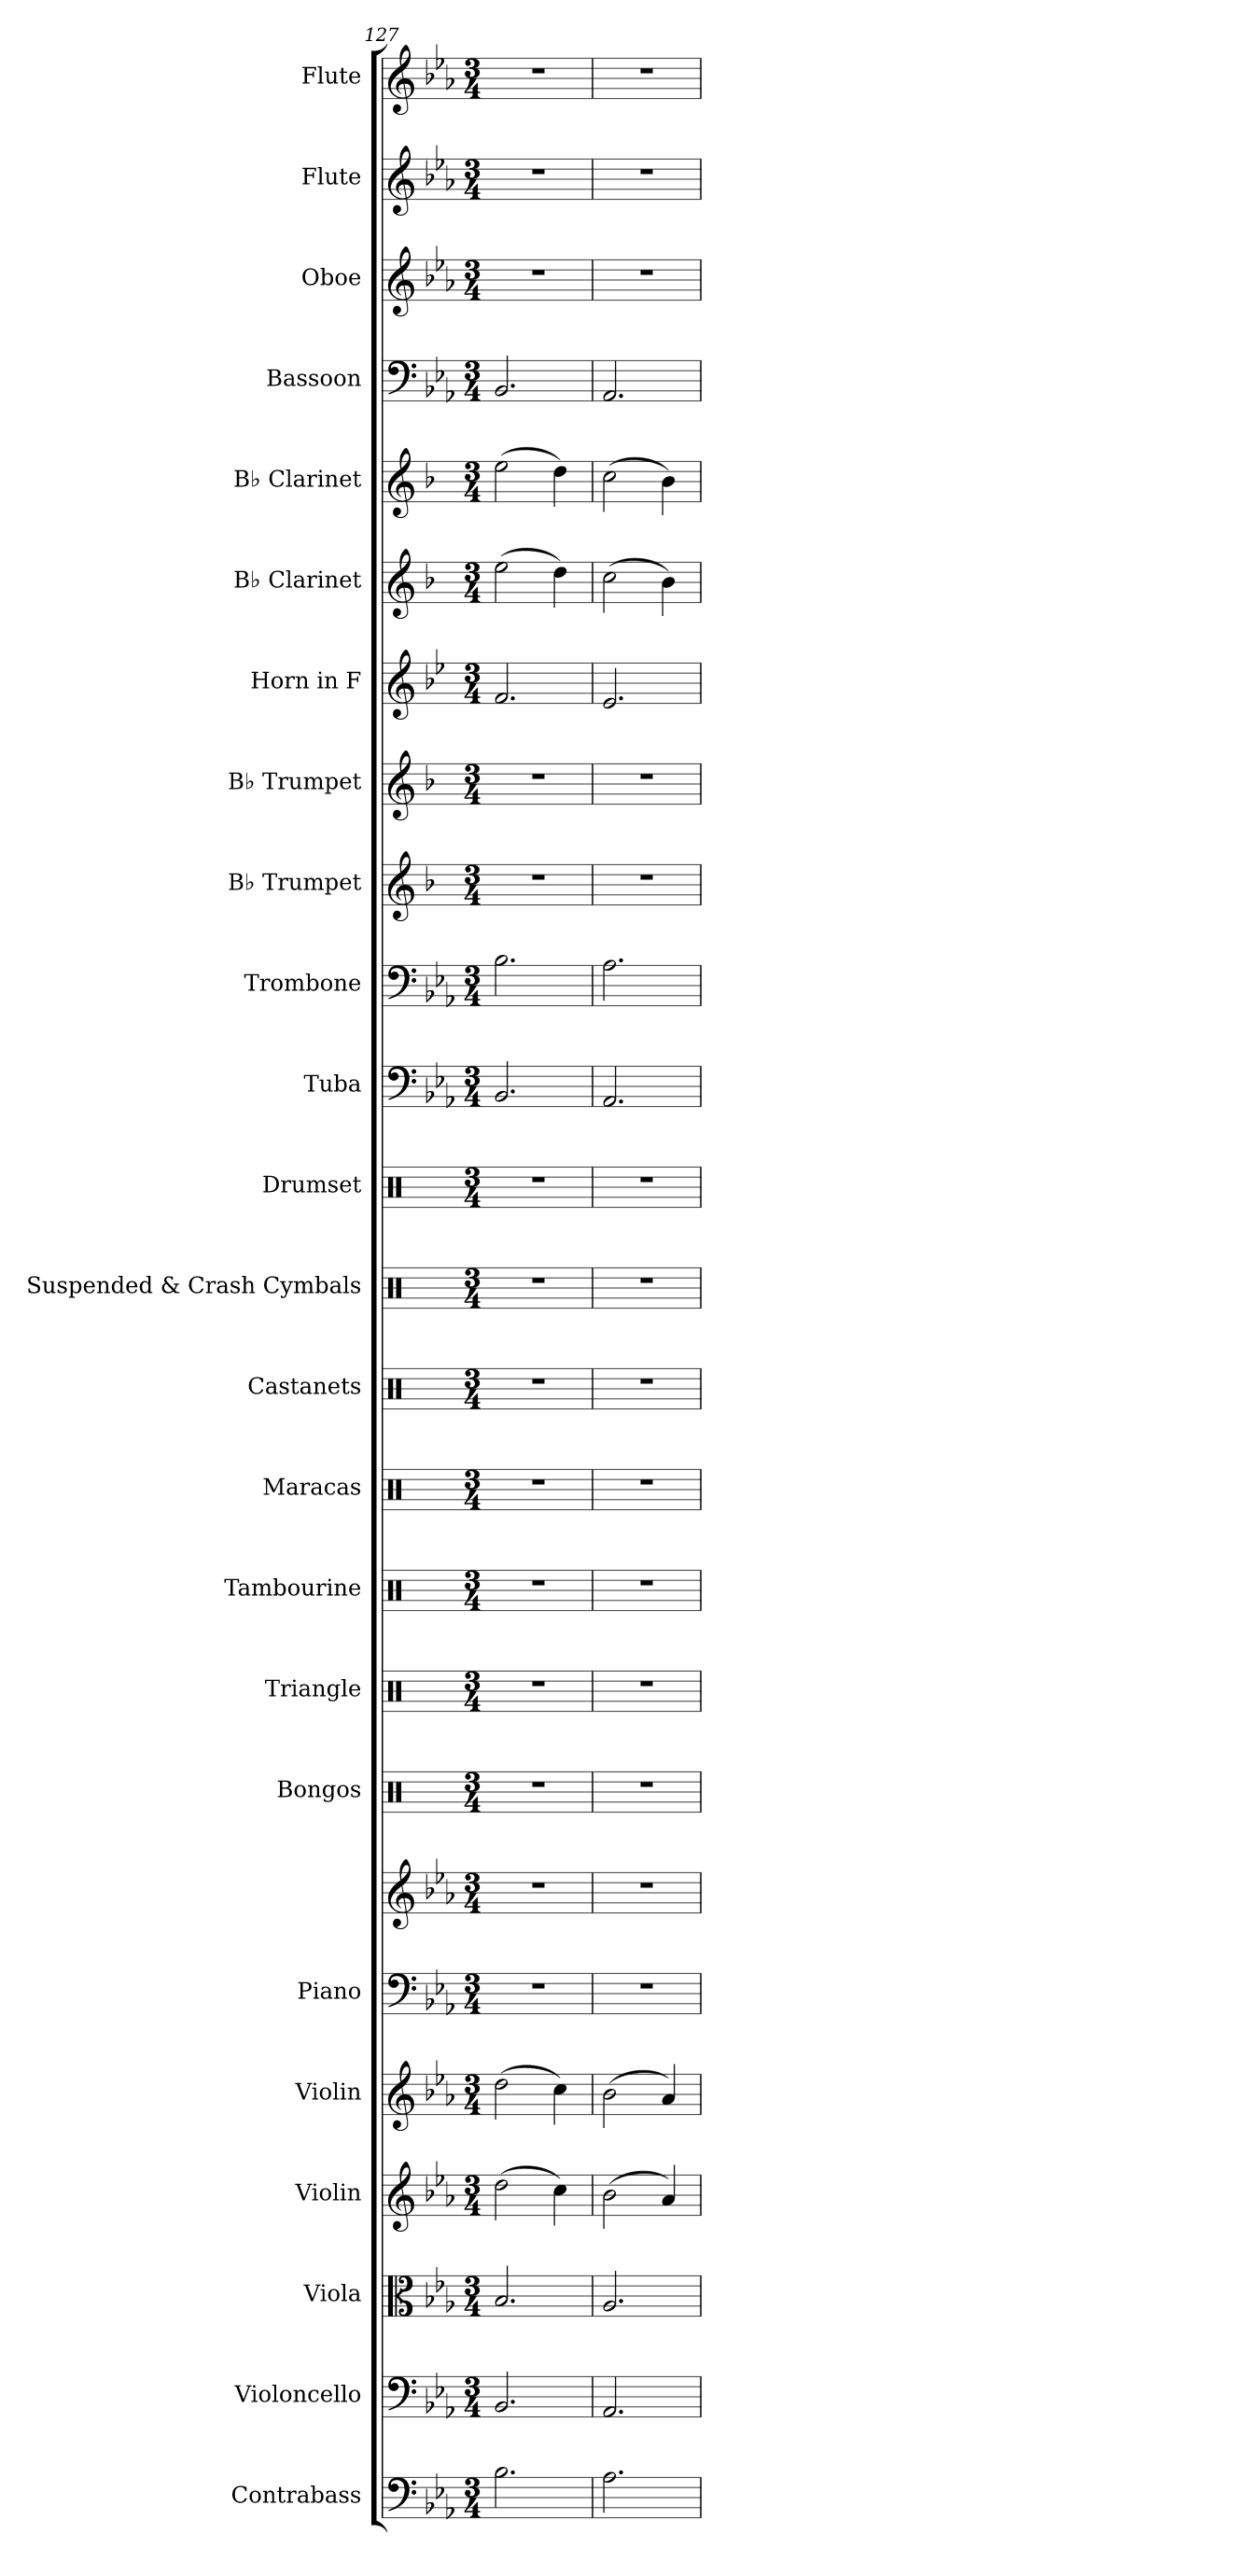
**kern	**kern	**kern	**kern	**kern	**kern	**kern	**kern	**kern	**kern	**kern	**kern	**kern	**kern	**kern	**kern	**kern	**kern	**kern	**kern	**kern	**kern	**kern	**kern	**kern
*part24	*part23	*part22	*part21	*part20	*part19	*part19	*part18	*part17	*part16	*part15	*part14	*part13	*part12	*part11	*part10	*part9	*part8	*part7	*part6	*part5	*part4	*part3	*part2	*part1
*staff25	*staff24	*staff23	*staff22	*staff21	*staff20	*staff19	*staff18	*staff17	*staff16	*staff15	*staff14	*staff13	*staff12	*staff11	*staff10	*staff9	*staff8	*staff7	*staff6	*staff5	*staff4	*staff3	*staff2	*staff1
*I"Contrabass	*I"Violoncello	*I"Viola	*I"Violin	*I"Violin	*I"Piano	*	*I"Bongos	*I"Triangle	*I"Tambourine	*I"Maracas	*I"Castanets	*I"Suspended &amp; Crash Cymbals	*I"Drumset	*I"Tuba	*I"Trombone	*I"B♭ Trumpet	*I"B♭ Trumpet	*I"Horn in F	*I"B♭ Clarinet	*I"B♭ Clarinet	*I"Bassoon	*I"Oboe	*I"Flute	*I"Flute
*I'Cb.	*I'Vc.	*I'Vla.	*I'Vln.	*I'Vln.	*I'Pno.	*	*I'Bon.	*I'Trgl.	*I'Tamb.	*I'Mrcs.	*I'Cst.	*I'Cym.	*I'D. Set	*I'Tba.	*I'Tbn.	*I'B♭ Tpt.	*I'B♭ Tpt.	*	*I'B♭ Cl.	*I'B♭ Cl.	*I'Bsn.	*I'Ob.	*I'Fl.	*I'Fl.
*clefF4	*clefF4	*clefC3	*clefG2	*clefG2	*clefF4	*clefG2	*clefX	*clefX	*clefX	*clefX	*clefX	*clefX	*clefX	*clefF4	*clefF4	*clefG2	*clefG2	*clefG2	*clefG2	*clefG2	*clefF4	*clefG2	*clefG2	*clefG2
*ITrd7c12	*	*	*	*	*	*	*	*	*	*	*	*	*	*	*	*ITrd1c2	*ITrd1c2	*ITrd4c7	*ITrd1c2	*ITrd1c2	*	*	*	*
*k[b-e-a-]	*k[b-e-a-]	*k[b-e-a-]	*k[b-e-a-]	*k[b-e-a-]	*k[b-e-a-]	*k[b-e-a-]	*k[]	*k[]	*k[]	*k[]	*k[]	*k[]	*k[]	*k[b-e-a-]	*k[b-e-a-]	*k[b-e-a-]	*k[b-e-a-]	*k[b-e-a-]	*k[b-e-a-]	*k[b-e-a-]	*k[b-e-a-]	*k[b-e-a-]	*k[b-e-a-]	*k[b-e-a-]
*M3/4	*M3/4	*M3/4	*M3/4	*M3/4	*M3/4	*M3/4	*M3/4	*M3/4	*M3/4	*M3/4	*M3/4	*M3/4	*M3/4	*M3/4	*M3/4	*M3/4	*M3/4	*M3/4	*M3/4	*M3/4	*M3/4	*M3/4	*M3/4	*M3/4
=127	=127	=127	=127	=127	=127	=127	=127	=127	=127	=127	=127	=127	=127	=127	=127	=127	=127	=127	=127	=127	=127	=127	=127	=127
2.BB-\	2.BB-/	2.B-/	(2dd\	(2dd\	2.r	2.r	2.r	2.r	2.r	2.r	2.r	2.r	2.r	2.BB-/	2.B-\	2.r	2.r	2.B-/	(2dd\	(2dd\	2.BB-/	2.r	2.r	2.r
.	.	.	4cc\)	4cc\)	.	.	.	.	.	.	.	.	.	.	.	.	.	.	4cc\)	4cc\)	.	.	.	.
=128	=128	=128	=128	=128	=128	=128	=128	=128	=128	=128	=128	=128	=128	=128	=128	=128	=128	=128	=128	=128	=128	=128	=128	=128
2.AA-\	2.AA-/	2.A-/	(2b-\	(2b-\	2.r	2.r	2.r	2.r	2.r	2.r	2.r	2.r	2.r	2.AA-/	2.A-\	2.r	2.r	2.A-/	(2b-\	(2b-\	2.AA-/	2.r	2.r	2.r
.	.	.	4a-/)	4a-/)	.	.	.	.	.	.	.	.	.	.	.	.	.	.	4a-\)	4a-\)	.	.	.	.
=	=	=	=	=	=	=	=	=	=	=	=	=	=	=	=	=	=	=	=	=	=	=	=	=
*-	*-	*-	*-	*-	*-	*-	*-	*-	*-	*-	*-	*-	*-	*-	*-	*-	*-	*-	*-	*-	*-	*-	*-	*-
